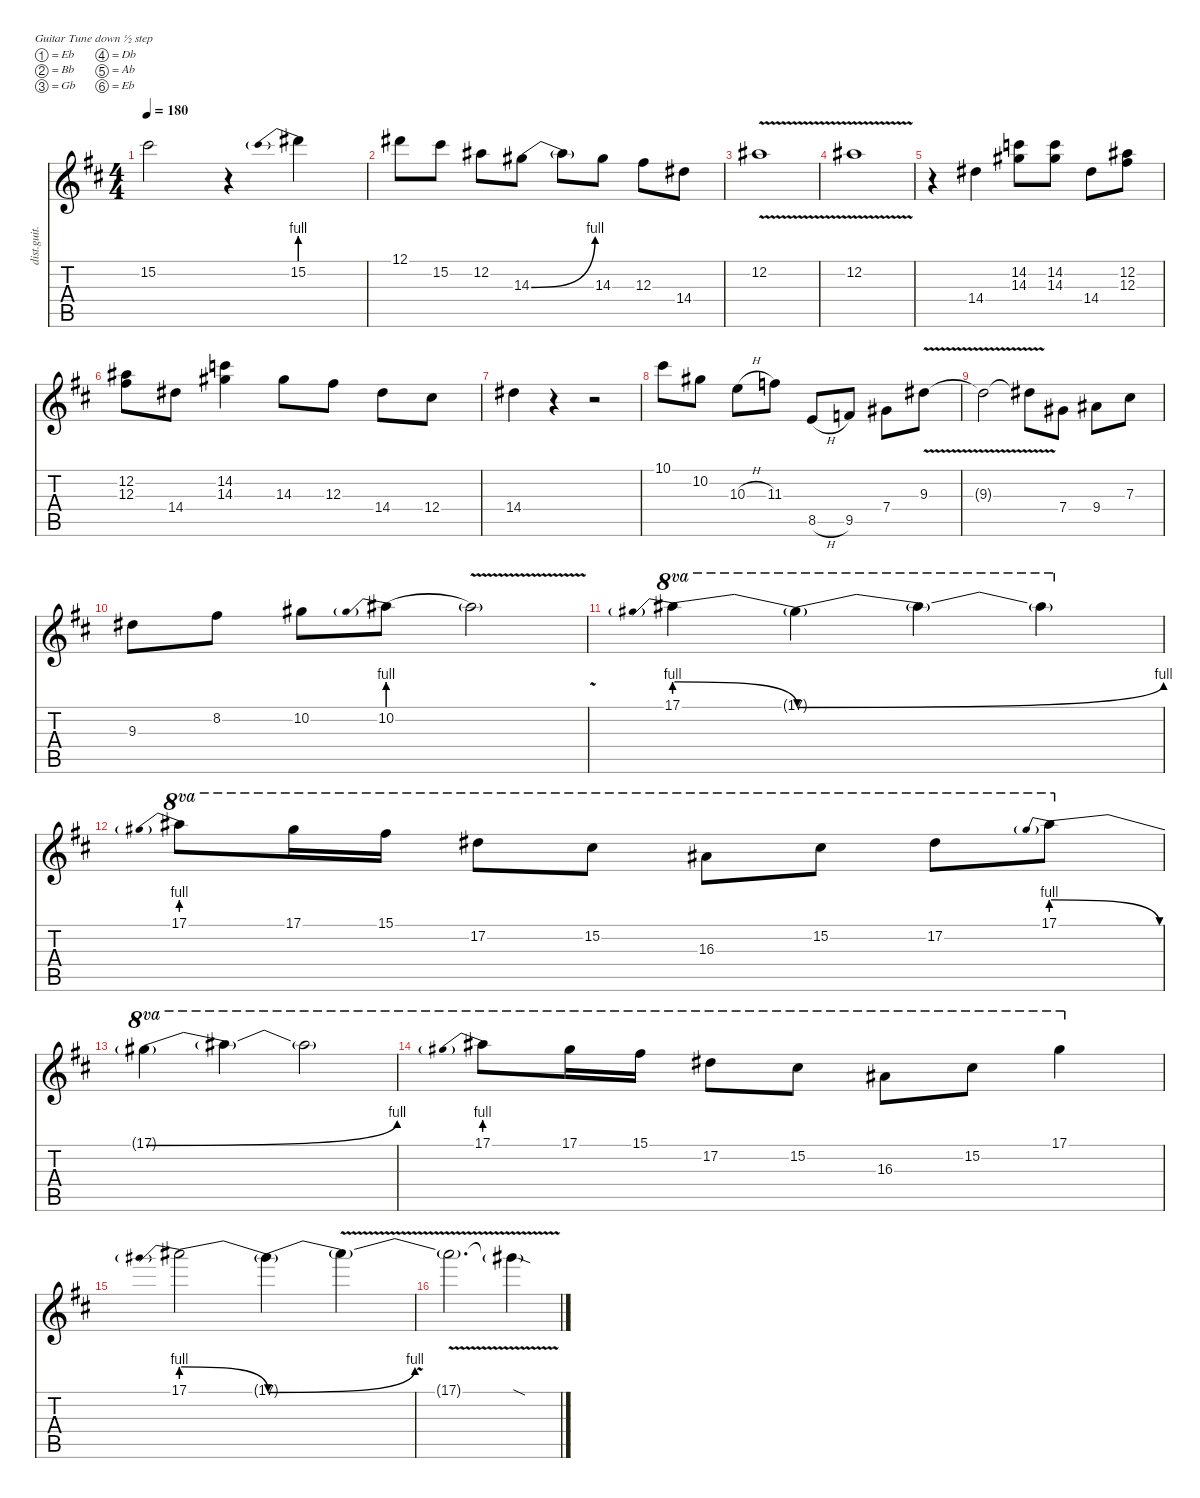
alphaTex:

\defaultSystemsLayout 4
\hideDynamics
\bracketExtendMode nobrackets
\otherSystemsTrackNameOrientation horizontal
\track (" Guitar 2" "dist.guit.") {instrument distortionguitar}
\staff {score tabs}
\tuning (Eb4 Bb3 Gb3 Db3 Ab2 Eb2)
\ts (4 4)
\tempo 180
\clef g2
\ks d
15.2{t acc #}.2{dy mf beam Down} r.4{beam Down} 15.2{be (prebend 0 4 60 4)}.4{beam Down} |
12.1{acc #}.8{beam Down} 15.2{acc #}.8{beam Down} 12.2{acc #}.8{beam Down} 14.3{be (bend 0 0 15 4) acc #}.8{beam Down} 14.3{t}.8{beam Down} 14.3{acc #}.8{beam Down} 12.3{acc #}.8{beam Down} 14.4{acc #}.8{beam Down} |
12.2{v acc #}.1{beam Down} |
12.2{v acc #}.1{beam Down} |
r.4{beam Down} 14.4{acc #}.4{beam Down} (14.2{acc forcenatural} 14.3{acc #}).8{beam Down} (14.2{acc forcenatural} 14.3{acc #}).8{beam Down} 14.4{acc #}.8{beam Down} (12.2{acc #} 12.3{acc #}).8{beam Down} |
(12.3{acc #} 12.2{acc #}).8{beam Down} 14.4{acc #}.8{beam Down} (14.2{acc forcenatural} 14.3{acc #}).4{beam Down} 14.3{acc #}.8{beam Down} 12.3{acc #}.8{beam Down} 14.4{acc #}.8{beam Down} 12.4{acc #}.8{beam Down} |
14.4{acc #}.4{beam Down} r.4{beam Down} r.2{beam Down} |
10.1{acc #}.8{dy f beam Down} 10.2{acc #}.8{beam Down} 10.3{h acc forcenatural}.8{beam Down} 11.3{acc forcenatural}.8{beam Down} 8.5{h acc forcenatural}.8{beam Up} 9.5{acc forcenatural}.8{beam Up} 7.4{acc #}.8{beam Down} 9.3{v acc #}.8{beam Down} |
9.3{v t acc #}.2{beam Down} 9.3{v t acc #}.8{beam Down} 7.4{acc #}.8{beam Down} 9.4{acc #}.8{beam Down} 7.3{acc #}.8{beam Down} |
9.3{acc #}.8{beam Down} 8.2{acc #}.8{beam Down} 10.2{acc #}.8{beam Down} 10.2{be (prebend 0 4 60 4)}.8{beam Down} 10.2{v t}.2{beam Down} |
17.1{be (prebendrelease 0 4 15 0)}.4{ot 8va dy mf beam Down} 17.1{be (bend 0 0 15 4) t acc #}.4{ot 8va beam Down} 17.1{t}.4{ot 8va beam Down} 17.1{t}.4{ot 8va beam Down} |
17.1{be (prebend 0 4 60 4)}.8{ot 8va beam Down} 17.1{acc #}.16{ot 8va beam Down} 15.1{acc #}.16{ot 8va beam Down} 17.2{acc #}.8{ot 8va beam Down} 15.2{acc #}.8{ot 8va beam Down} 16.3{acc #}.8{ot 8va beam Down} 15.2{acc #}.8{ot 8va beam Down} 17.2{acc #}.8{ot 8va beam Down} 17.1{be (prebendrelease 0 4 15 0)}.8{ot 8va beam Down} |
17.1{be (bend 0 0 15 4) t acc #}.4{ot 8va beam Down} 17.1{t}.4{ot 8va beam Down} 17.1{t}.2{ot 8va beam Down} |
17.1{be (prebend 0 4 60 4)}.8{ot 8va beam Down} 17.1{acc #}.16{ot 8va beam Down} 15.1{acc #}.16{ot 8va beam Down} 17.2{acc #}.8{ot 8va beam Down} 15.2{acc #}.8{ot 8va beam Down} 16.3{acc #}.8{ot 8va beam Down} 15.2{acc #}.8{ot 8va beam Down} 17.1{acc #}.4{ot 8va beam Down} |
17.1{be (prebendrelease 0 4 15 0)}.2{beam Down} 17.1{be (bend 0 0 15 4) t acc #}.4{beam Down} 17.1{v t}.4{beam Down} |
17.1{v t}.2{d beam Down} 17.1{v sod t acc #}.4{beam Down}
